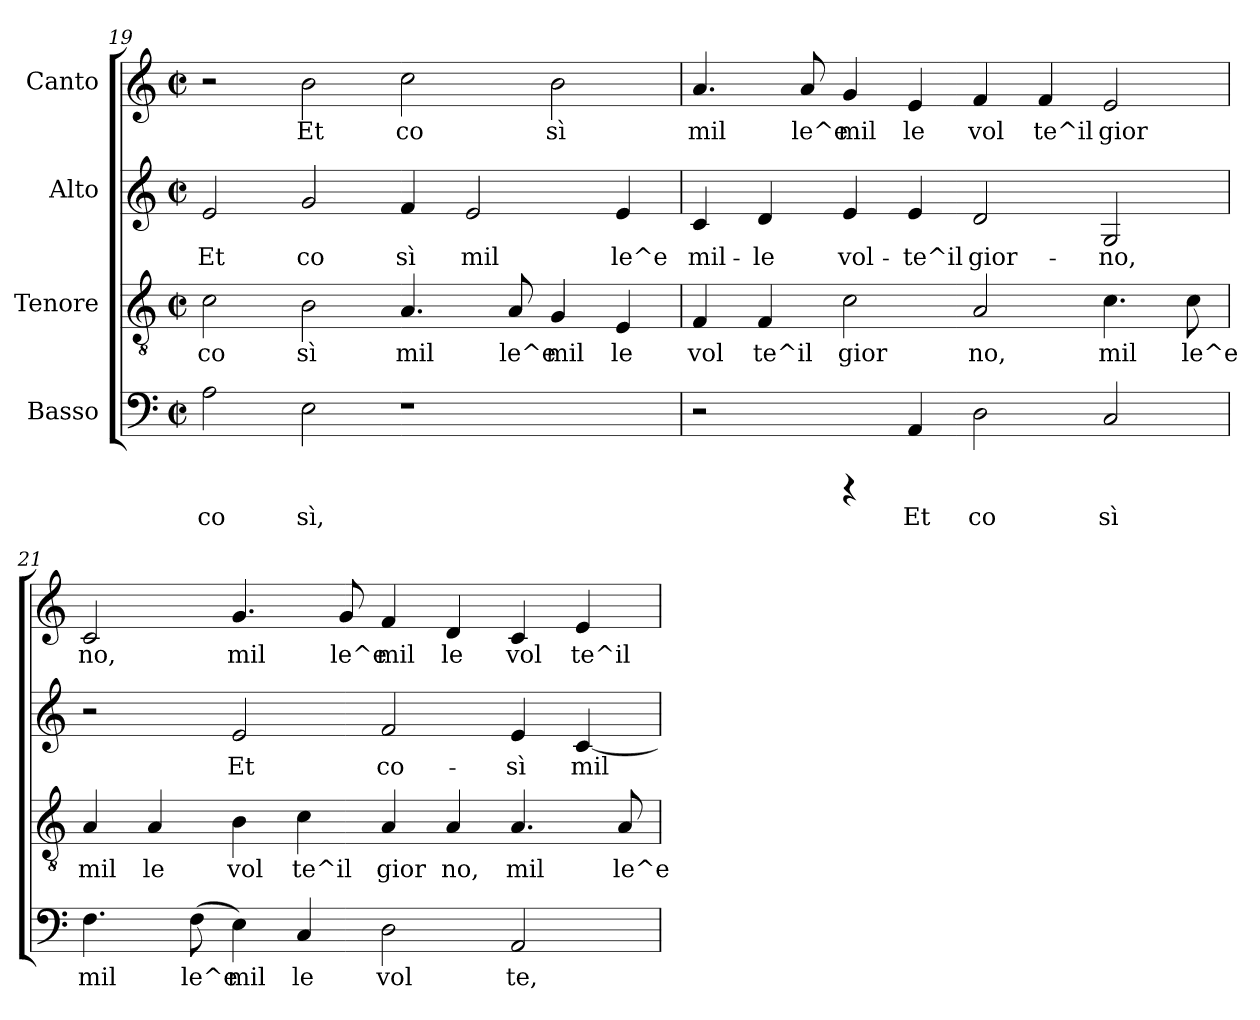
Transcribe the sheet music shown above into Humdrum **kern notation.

**kern	**text	**kern	**text	**kern	**text	**kern	**text
*part4	*part4	*part3	*part3	*part2	*part2	*part1	*part1
*staff4	*staff4	*staff3	*staff3	*staff2	*staff2	*staff1	*staff1
*I"Basso	*	*I"Tenore	*	*I"Alto	*	*I"Canto	*
*clefF4	*	*clefGv2	*	*clefG2	*	*clefG2	*
*k[]	*	*k[]	*	*k[]	*	*k[]	*
*C:	*	*C:	*	*C:	*	*C:	*
*M2/2	*	*M2/2	*	*M2/2	*	*M2/2	*
*met(c|)	*	*met(c|)	*	*met(c|)	*	*met(c|)	*
=19	=19	=19	=19	=19	=19	=19	=19
!	!LO:LY:b:cj	!	!LO:LY:b:cj	!	!LO:LY:b:cj	!	!
2A\	co	2c\	co	2e/	Et	2r	.
!	!LO:LY:b:cj	!	!LO:LY:b:cj	!	!LO:LY:b:cj	!	!LO:LY:a:cj
2E\	sì,	2B\	sì	2g/	co	2b\	Et
!	!	!	!LO:LY:b:cj	!	!LO:LY:b:cj	!	!LO:LY:a:cj
1r	.	4.A/	mil	4f/	sì	2cc\	co
!	!	!	!	!	!LO:LY:b:cj	!	!
.	.	.	.	2e/	mil	.	.
!	!	!	!LO:LY:b:cj	!	!	!	!
.	.	8A/	le^e	.	.	.	.
!	!	!	!LO:LY:b:cj	!	!	!	!LO:LY:a:cj
.	.	4G/	mil	.	.	2b\	sì
!	!	!	!LO:LY:b:cj	!	!LO:LY:b:cj	!	!
.	.	4E/	le	4e/	le^e	.	.
!!LO:LB:g=z
=20	=20	=20	=20	=20	=20	=20	=20
!	!	!	!LO:LY:b:cj	!	!LO:LY:b:cj	!	!LO:LY:b:cj
2r	.	4F/	vol	4c/	mil-	4.a/	mil
!	!	!	!LO:LY:b:cj	!	!LO:LY:b:cj	!	!
.	.	4F/	te^il	4d/	-le	.	.
!	!	!	!	!	!	!	!LO:LY:b:cj
.	.	.	.	.	.	8a/	le^e
!	!	!	!LO:LY:b:cj	!	!LO:LY:b:cj	!	!LO:LY:b:cj
4rCCC	.	2c\	gior	4e/	vol-	4g/	mil
!	!LO:LY:b:cj	!	!	!	!LO:LY:b:cj	!	!LO:LY:b:cj
4AA/	Et	.	.	4e/	-te^il	4e/	le
!	!LO:LY:b:cj	!	!LO:LY:b:cj	!	!LO:LY:b:cj	!	!LO:LY:b:cj
2D\	co	2A/	no,	2d/	gior-	4f/	vol
!	!	!	!	!	!	!	!LO:LY:b:cj
.	.	.	.	.	.	4f/	te^il
!	!LO:LY:b:cj	!	!LO:LY:b:cj	!	!LO:LY:b:cj	!	!LO:LY:b:cj
2C/	sì	4.c\	mil	2G/	-no,	2e/	gior
!	!	!	!LO:LY:b:cj	!	!	!	!
.	.	8c\	le^e	.	.	.	.
=21	=21	=21	=21	=21	=21	=21	=21
!	!LO:LY:b:cj	!	!LO:LY:b:cj	!	!	!	!LO:LY:b:cj
4.F\	mil	4A/	mil	2r	.	2c/	no,
!	!	!	!LO:LY:b:cj	!	!	!	!
.	.	4A/	le	.	.	.	.
!	!LO:LY:b:cj	!	!	!	!	!	!
(<8F\	le^e	.	.	.	.	.	.
!	!LO:LY:b:cj	!	!LO:LY:b:cj	!	!LO:LY:b:cj	!	!LO:LY:b:cj
4E\)	mil	4B\	vol	2e/	Et	4.g/	mil
!	!LO:LY:b:cj	!	!LO:LY:b:cj	!	!	!	!
4C/	le	4c\	te^il	.	.	.	.
!	!	!	!	!	!	!	!LO:LY:b:cj
.	.	.	.	.	.	8g/	le^e
!	!LO:LY:b:cj	!	!LO:LY:b:cj	!	!LO:LY:b:cj	!	!LO:LY:b:cj
2D\	vol	4A/	gior	2f/	co-	4f/	mil
!	!	!	!LO:LY:b:cj	!	!	!	!LO:LY:b:cj
.	.	4A/	no,	.	.	4d/	le
!	!LO:LY:b:cj	!	!LO:LY:b:cj	!	!LO:LY:b:cj	!	!LO:LY:b:cj
2AA/	te,	4.A/	mil	4e/	-sì	4c/	vol
!	!	!	!	!	!LO:LY:b:cj	!	!LO:LY:b:cj
.	.	.	.	[<4c/	mil-	4e/	te^il
!	!	!	!LO:LY:b:cj	!	!	!	!
.	.	8A/	le^e	.	.	.	.
=	=	=	=	=	=	=	=
*-	*-	*-	*-	*-	*-	*-	*-
